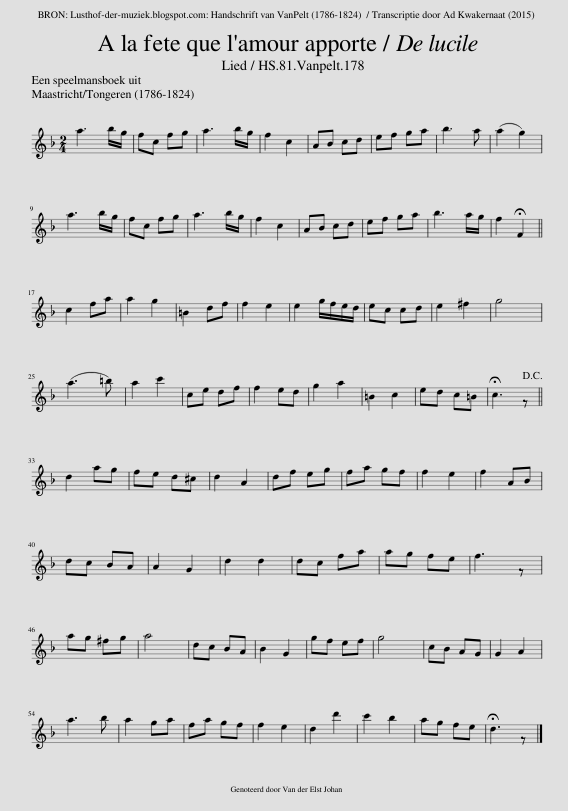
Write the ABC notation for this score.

X:1
L:1/8
Q:1/4=90
M:2/4
I:linebreak $
K:F
V:1 treble
V:1
 a3 b/g/ | fc fg | a3 b/g/ | f2 c2 | AB cd | %5
 ef ga | b3 a | (a2 g2) |$ a3 b/g/ | fc fg | %10
 a3 b/g/ | f2 c2 | AB cd | ef ga | b3 a/g/ | %15
 f2 !fermata!F2 ||$ c2 fa | a2 g2 | =B2 df | f2 e2 | %20
 e2 g/f/e/d/ | ec cd | e2 ^f2 | g4 |$ (a3 =b) | %25
 a2 c'2 | ce df | f2 ed | g2 a2 | =B2 c2 | %30
 ed c=B | !fermata!c3 z!D.C.! ||$ d2 ag | fe d^c | d2 A2 | %35
 df eg | fa gf | f2 e2 | f2 AB |$ dc BA | %40
 A2 G2 | d2 d2 | dc fa | ag fe | f3 z |$ %45
 ag ^fg | a4 | dc BA | B2 G2 | gf ef | %50
 g4 | cB AG | G2 A2 |$ a3 b | a2 ga | %55
 fa gf | f2 e2 | d2 d'2 | c'2 b2 | ag fe | %60
 !fermata!d3 z |] %61
